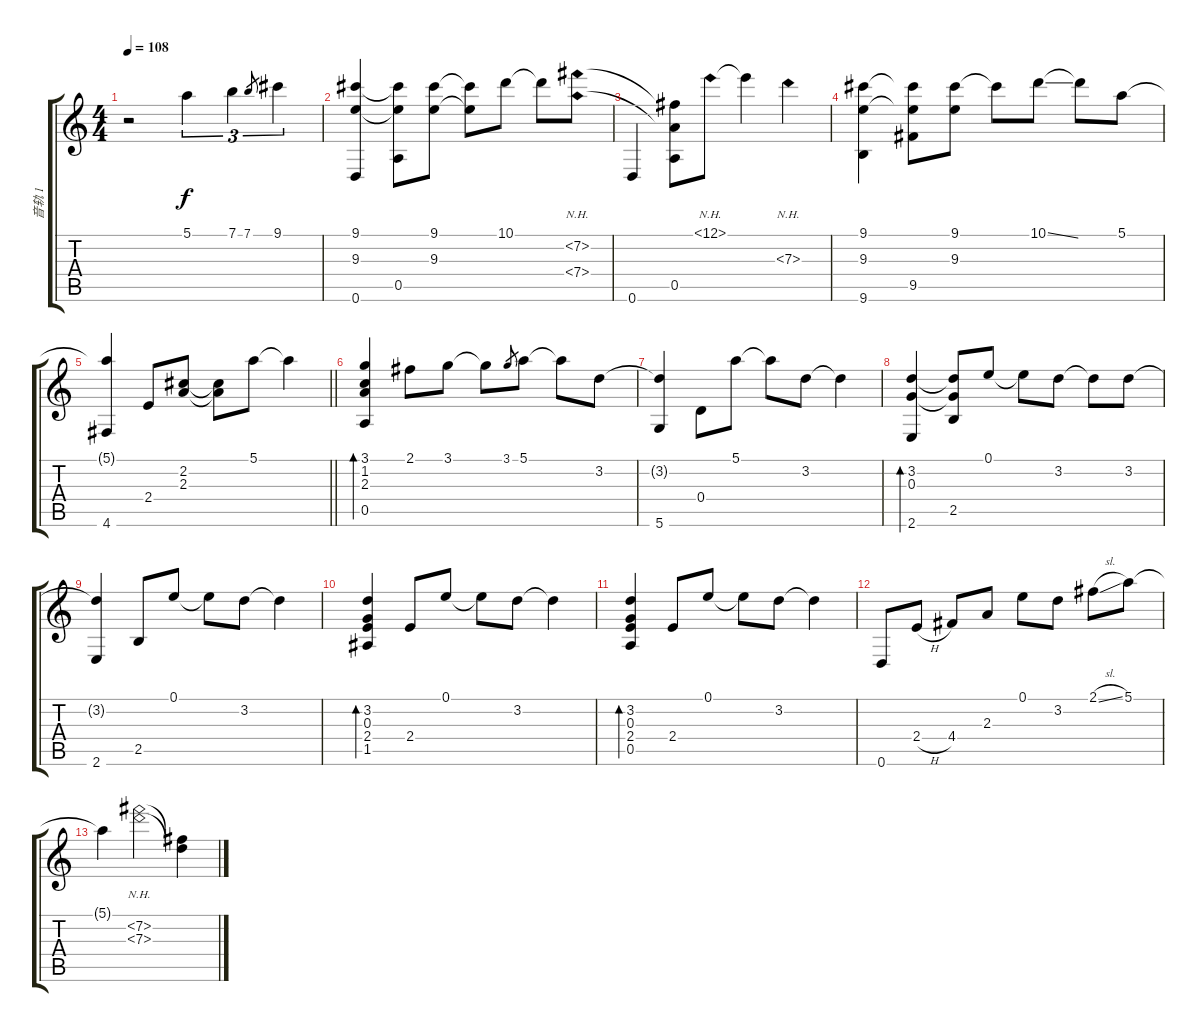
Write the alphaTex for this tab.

\track ("音轨 1" "音轨 1") {instrument acousticguitarnylon}
\staff {score tabs}
\tuning (E4 B3 G3 D3 A2 D2) {hide}
\ts (4 4)
\tempo 108
\clef g2
\ks c
r.2{dy f} 5.1.4{tu (3 2)} 7.1.4{tu (3 2)} 7.1.8{gr} 9.1.4{tu (3 2)} |
(9.1 9.3 0.6).4 (9.1{t} 9.3{t} 0.5).8 (9.1 9.3).8 (9.1{t} 9.3{t}).8 10.1.8 10.1{t}.8 (7.2{nh} 7.4{nh}).8 |
0.6.4 (7.2{t} 7.4{t} 0.5).8 12.1{nh}.8 12.1{t}.4 7.3{nh}.4 |
(9.1 9.3 9.6).4 (9.1{t} 9.3{t} 9.5).8 (9.1 9.3).8 9.1{t}.8 10.1{ss}.8 10.1{t}.8 5.1.8 |
\barLineRight lightlight
(5.1{t} 4.6).4 2.4.8 (2.2 2.3).8 (2.2{t} 2.3{t}).8 5.1.8 5.1{t}.4 |
(3.1 1.2 2.3 0.5).4{bd 240} 2.1.8 3.1.8 3.1{t}.8 3.1.8{gr} 5.1.8 5.1{t}.8 3.2.8 |
(3.2{t} 5.6).4 0.4.8 5.1.8 5.1{t}.8 3.2.8 3.2{t}.4 |
(3.2 0.3 2.6).4{bd 240} (3.2{t} 0.3{t} 2.5).8 0.1.8 0.1{t}.8 3.2.8 3.2{t}.8 3.2.8 |
(3.2{t} 2.6).4 2.5.8 0.1.8 0.1{t}.8 3.2.8 3.2{t}.4 |
(3.2 0.3 2.4 1.5).4{bd 240} 2.4.8 0.1.8 0.1{t}.8 3.2.8 3.2{t}.4 |
(3.2 0.3 2.4 0.5).4{bd 240} 2.4.8 0.1.8 0.1{t}.8 3.2.8 3.2{t}.4 |
0.6.8 2.4{h}.8 4.4.8 2.3.8 0.1.8 3.2.8 2.1{sl}.8 5.1.8 |
5.1{t}.4 (7.2{nh} 7.3{nh}).2 (7.2{t} 7.3{t}).4
